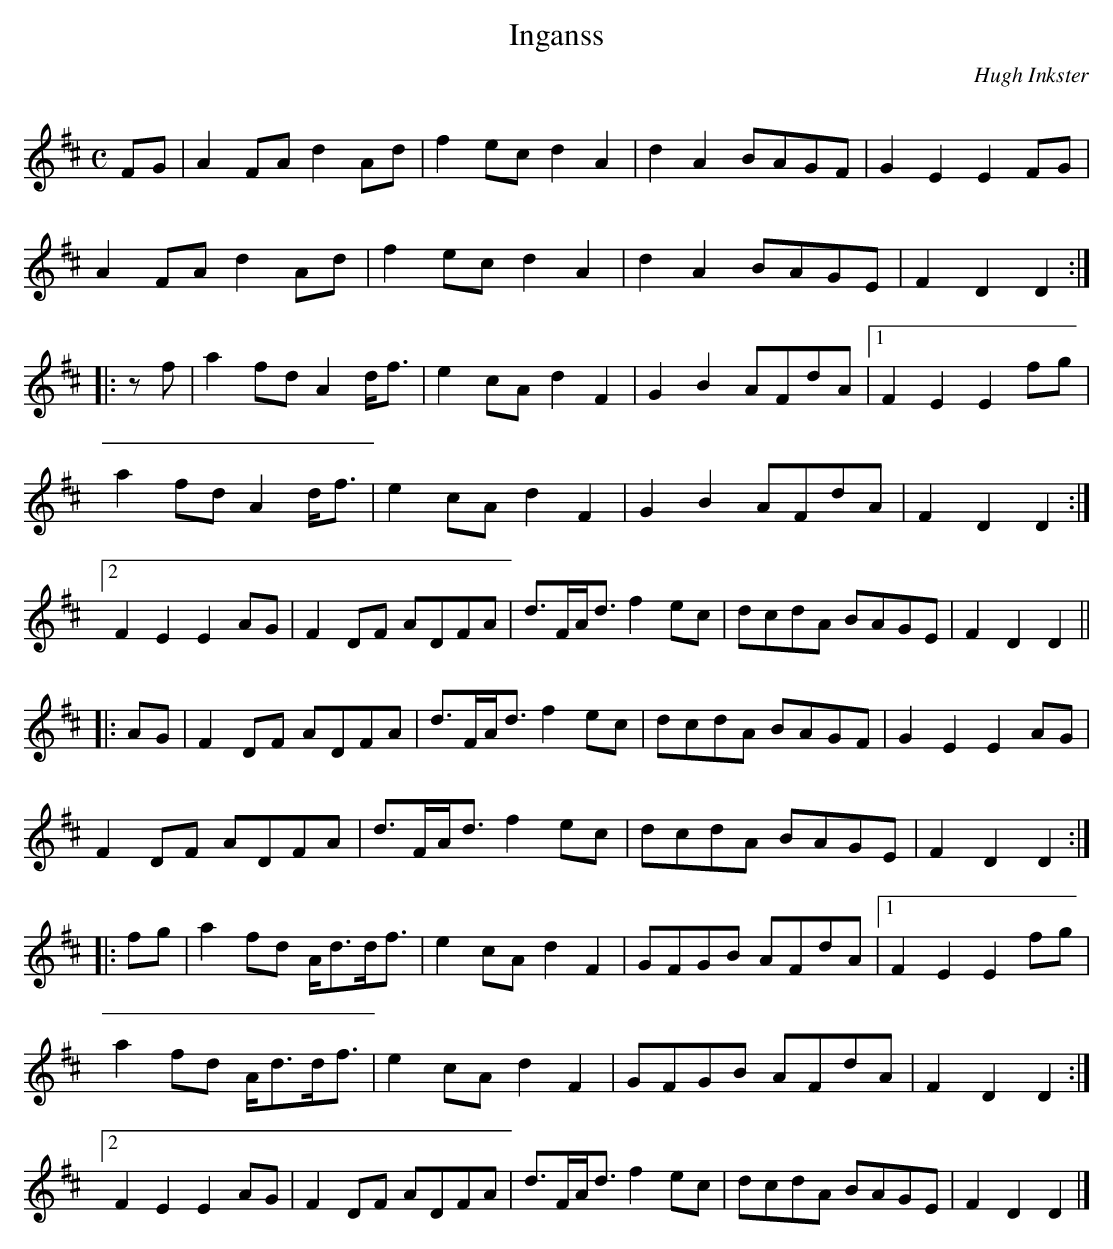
X:1
T:Inganss
C:Hugh Inkster
Q:300
L:1/8
M:C
K:D
FG|A2 FA d2 Ad|f2 ec d2 A2|d2 A2 BAGF|G2 E2 E2 FG|
A2 FA d2 Ad|f2 ec d2 A2|d2 A2 BAGE|F2 D2 D2:|
|:zf|a2 fd A2 d<f|e2 cA d2 F2|G2 B2 AFdA|1F2 E2 E2 fg|
a2 fd A2 d<f|e2 cA d2 F2|G2 B2 AFdA|F2 D2 D2:|
[2F2 E2 E2 AG|F2 DF ADFA|d>FA<d f2 ec|dcdA BAGE|F2 D2 D2||
|:AG|F2 DF ADFA|d>FA<d f2 ec|dcdA BAGF|G2 E2 E2 AG|
F2 DF ADFA|d>FA<d f2 ec|dcdA BAGE|F2 D2 D2:|
|:fg|a2 fd A<dd<f|e2 cA d2 F2|GFGB AFdA|1F2 E2 E2 fg|
a2 fd A<dd<f|e2 cA d2 F2|GFGB AFdA|F2 D2 D2:|
[2F2 E2 E2 AG|F2 DF ADFA|d>FA<d f2 ec|dcdA BAGE|F2 D2 D2|]
